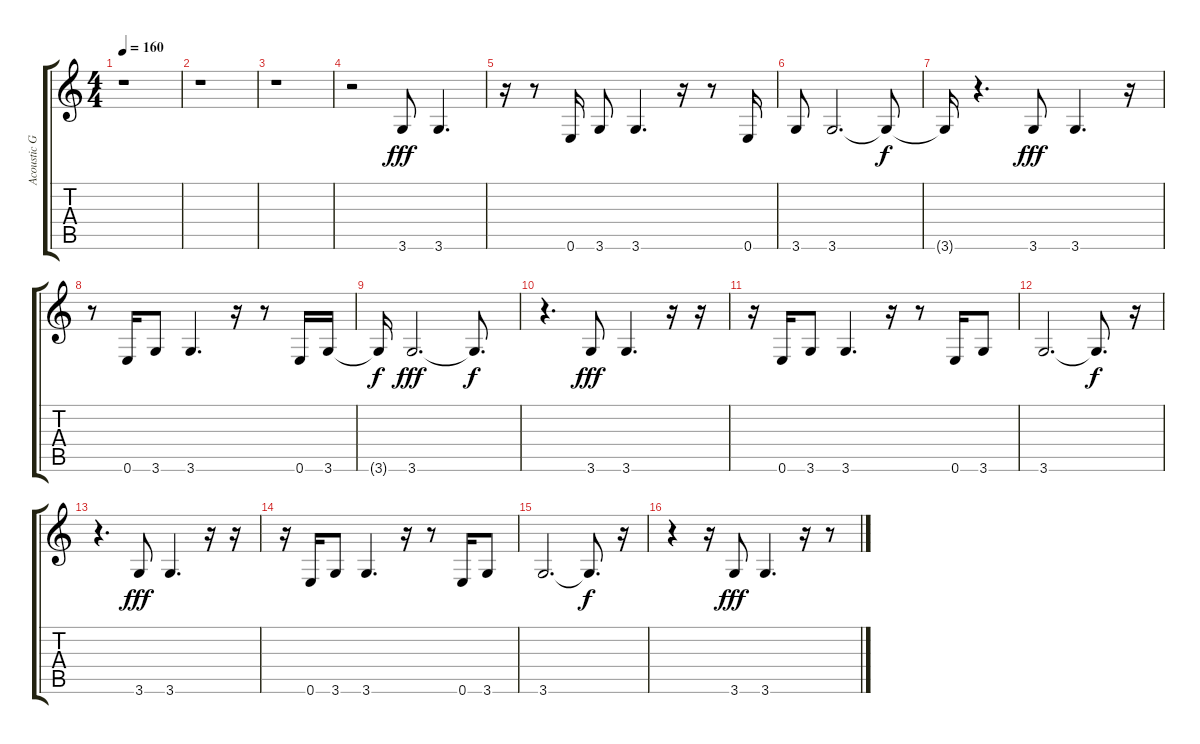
\track ("Acoustic Guitar" "Acoustic G") {instrument acousticguitarnylon}
\staff {score tabs}
\tuning (E4 B3 G3 D3 A2 E2) {hide}
\ts (4 4)
\tempo 160
\clef g2
\ks c
r.1{dy fff} |
r.1 |
r.1 |
r.2 3.6.8 3.6.4{d} |
r.16 r.8 0.6.16 3.6.8 3.6.4{d} r.16 r.8 0.6.16 |
3.6.8 3.6.2{d} 3.6{t}.8{dy f} |
3.6{t}.16 r.4{d} 3.6.8{dy fff} 3.6.4{d} r.16 |
r.8 0.6.16 3.6.8 3.6.4{d} r.16 r.8 0.6.16 3.6.16 |
3.6{t}.16{dy f} 3.6.2{d dy fff} 3.6{t}.8{d dy f} |
r.4{d} 3.6.8{dy fff} 3.6.4{d} r.16 r.16 |
r.16 0.6.16 3.6.8 3.6.4{d} r.16 r.8 0.6.16 3.6.8 |
3.6.2{d} 3.6{t}.8{d dy f} r.16 |
r.4{d} 3.6.8{dy fff} 3.6.4{d} r.16 r.16 |
r.16 0.6.16 3.6.8 3.6.4{d} r.16 r.8 0.6.16 3.6.8 |
3.6.2{d} 3.6{t}.8{d dy f} r.16 |
r.4 r.16 3.6.8{dy fff} 3.6.4{d} r.16 r.8
